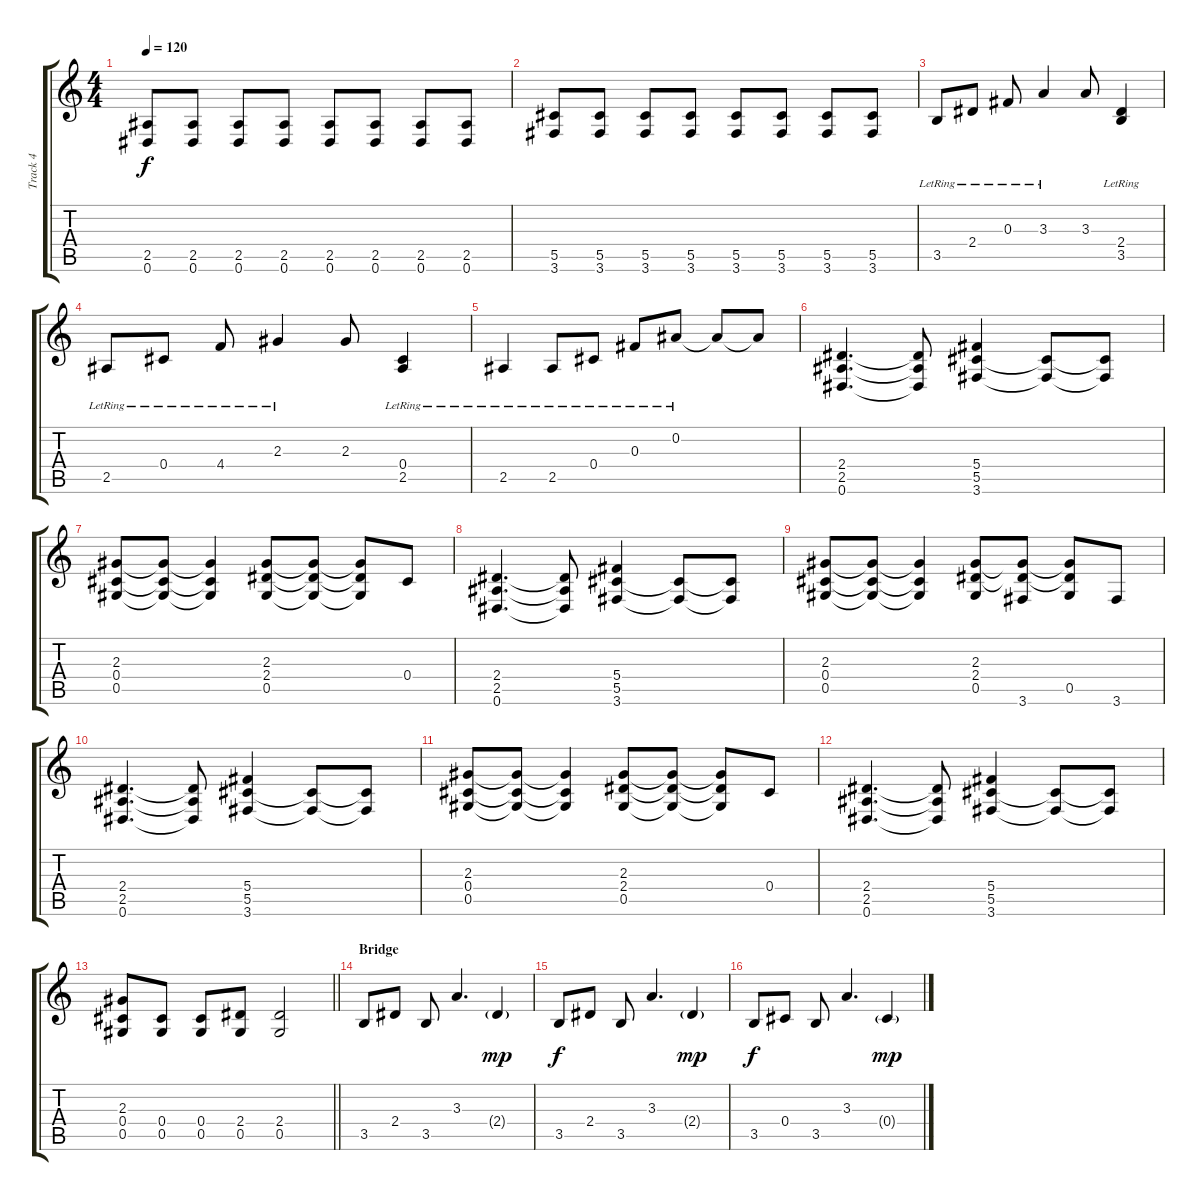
\track ("Track 4" "Track 4") {instrument overdrivenguitar}
\staff {score tabs}
\tuning (Eb4 Bb3 Gb3 Db3 Ab2 Eb2) {hide}
\ts (4 4)
\tempo 120
\clef g2
\ks c
(2.5 0.6).8{dy f} (2.5 0.6).8 (2.5 0.6).8 (2.5 0.6).8 (2.5 0.6).8 (2.5 0.6).8 (2.5 0.6).8 (2.5 0.6).8 |
(5.5 3.6).8 (5.5 3.6).8 (5.5 3.6).8 (5.5 3.6).8 (5.5 3.6).8 (5.5 3.6).8 (5.5 3.6).8 (5.5 3.6).8 |
3.5{lr}.8 2.4{lr}.8 0.3{lr}.8 3.3{lr}.4 3.3.8 (2.4 3.5{lr}).4 |
2.5{lr}.8 0.4{lr}.8 4.4{lr}.8 2.3{lr}.4 2.3.8 (0.4 2.5{lr}).4 |
2.5{lr}.4 2.5{lr}.8 0.4{lr}.8 0.3{lr}.8 0.2{lr}.8 0.2{t}.8 0.2{t}.8 |
(2.4 2.5 0.6).4{d} (2.4{t} 2.5{t} 0.6{t}).8 (5.4 5.5 3.6).4 (5.5{t} 3.6{t}).8 (5.5{t} 3.6{t}).8 |
(2.3 0.4 0.5).8 (2.3{t} 0.4{t} 0.5{t}).8 (2.3{t} 0.4{t} 0.5{t}).4 (2.3 2.4 0.5).8 (2.3{t} 2.4{t} 0.5{t}).8 (2.3{t} 2.4{t} 0.5{t}).8 0.4.8 |
(2.4 2.5 0.6).4{d} (2.4{t} 2.5{t} 0.6{t}).8 (5.4 5.5 3.6).4 (5.5{t} 3.6{t}).8 (5.5{t} 3.6{t}).8 |
(2.3 0.4 0.5).8 (2.3{t} 0.4{t} 0.5{t}).8 (2.3{t} 0.4{t} 0.5{t}).4 (2.3 2.4 0.5).8 (2.3{t} 2.4{t} 3.6).8 (2.3{t} 2.4{t} 0.5).8 3.6.8 |
(2.4 2.5 0.6).4{d} (2.4{t} 2.5{t} 0.6{t}).8 (5.4 5.5 3.6).4 (5.5{t} 3.6{t}).8 (5.5{t} 3.6{t}).8 |
(2.3 0.4 0.5).8 (2.3{t} 0.4{t} 0.5{t}).8 (2.3{t} 0.4{t} 0.5{t}).4 (2.3 2.4 0.5).8 (2.3{t} 2.4{t} 0.5{t}).8 (2.3{t} 2.4{t} 0.5{t}).8 0.4.8 |
(2.4 2.5 0.6).4{d} (2.4{t} 2.5{t} 0.6{t}).8 (5.4 5.5 3.6).4 (5.5{t} 3.6{t}).8 (5.5{t} 3.6{t}).8 |
\barLineRight lightlight
(2.3 0.4 0.5).8 (0.4 0.5).8 (0.4 0.5).8 (2.4 0.5).8 (2.4 0.5).2 |
\section ("" "Bridge")
3.5.8 2.4.8 3.5.8 3.3.4{d} 2.4{g}.4{dy mp} |
3.5.8{dy f} 2.4.8 3.5.8 3.3.4{d} 2.4{g}.4{dy mp} |
3.5.8{dy f} 0.4.8 3.5.8 3.3.4{d} 0.4{g}.4{dy mp}
